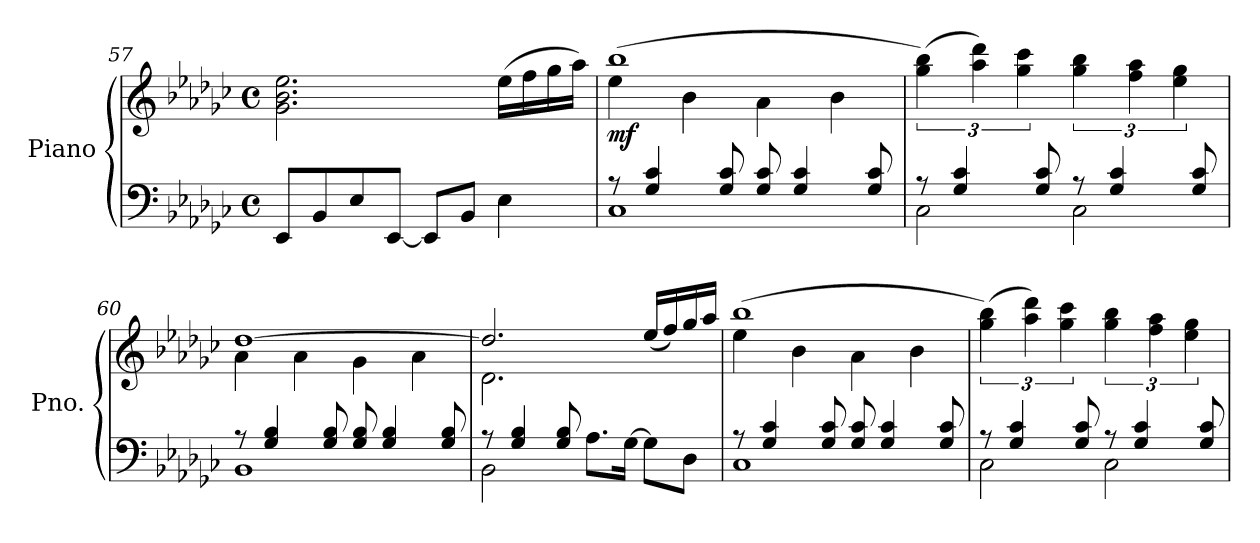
**kern	**kern	**dynam
*part1	*part1	*part1
*staff2	*staff1	*staff1/2
*I"Piano	*	*
*I'Pno.	*	*
*clefF4	*clefG2	*
*k[b-e-a-d-g-c-]	*k[b-e-a-d-g-c-]	*
*M4/4	*M4/4	*
*met(c)	*met(c)	*
=57	=57	=57
8EE-/L	2.g-\ 2.b-\ 2.ee-\	.
8BB-/	.	.
8E-/	.	.
[8EE-/J	.	.
8EE-/L]	.	.
8BB-/J	.	.
4E-\	(16ee-\LL	.
.	16ff\	.
.	16gg-\	.
.	16aa-\JJ)	.
!!LO:PB:g=z
=58	=58	=58
*^	*^	*
!	!	!	!	!LO:DY:b
8r	1C-	(1bb-	4ee-\	mf
4G-/ 4c-/	.	.	.	.
.	.	.	4b-\	.
8G-/ 8c-/	.	.	.	.
8G-/ 8c-/	.	.	4a-\	.
4G-/ 4c-/	.	.	.	.
.	.	.	4b-\	.
8G-/ 8c-/	.	.	.	.
*	*	*v	*v	*
=59	=59	=59	=59
8r	2C-\	(6gg-\ 6bb-\)	.
4G-/ 4c-/	.	.	.
.	.	6aa-\ 6ddd-\)	.
.	.	6gg-\ 6ccc-\	.
8G-/ 8c-/	.	.	.
8r	2C-\	6gg-\ 6bb-\	.
4G-/ 4c-/	.	.	.
.	.	6ff\ 6aa-\	.
.	.	6ee-\ 6gg-\	.
8G-/ 8c-/	.	.	.
=60	=60	=60	=60
*	*	*^	*
8r	1BB-	[1dd-	4a-\	.
4G-/ 4B-/	.	.	.	.
.	.	.	4a-\	.
8G-/ 8B-/	.	.	.	.
8G-/ 8B-/	.	.	4g-\	.
4G-/ 4B-/	.	.	.	.
.	.	.	4a-\	.
8G-/ 8B-/	.	.	.	.
=61	=61	=61	=61	=61
8r	2BB-\	2.dd-/]	2.d-\	.
4G-/ 4B-/	.	.	.	.
8G-/ 8B-/	.	.	.	.
8.A-\L	2ryy	.	.	.
[16G-\Jk	.	.	.	.
8G-\L]	.	(16ee-/LL	4ryy	.
.	.	16ff/)	.	.
8D-\J	.	16gg-/	.	.
.	.	16aa-/JJ	.	.
!!LO:LB:g=z	!!
=62	=62	=62	=62	=62
8r	1C-	(1bb-	4ee-\	.
4G-/ 4c-/	.	.	.	.
.	.	.	4b-\	.
8G-/ 8c-/	.	.	.	.
8G-/ 8c-/	.	.	4a-\	.
4G-/ 4c-/	.	.	.	.
.	.	.	4b-\	.
8G-/ 8c-/	.	.	.	.
*	*	*v	*v	*
=63	=63	=63	=63
8r	2C-\	(6gg-\ 6bb-\)	.
4G-/ 4c-/	.	.	.
.	.	6aa-\ 6ddd-\)	.
.	.	6gg-\ 6ccc-\	.
8G-/ 8c-/	.	.	.
8r	2C-\	6gg-\ 6bb-\	.
4G-/ 4c-/	.	.	.
.	.	6ff\ 6aa-\	.
.	.	6ee-\ 6gg-\	.
8G-/ 8c-/	.	.	.
*v	*v	*	*
=	=	=
*-	*-	*-
